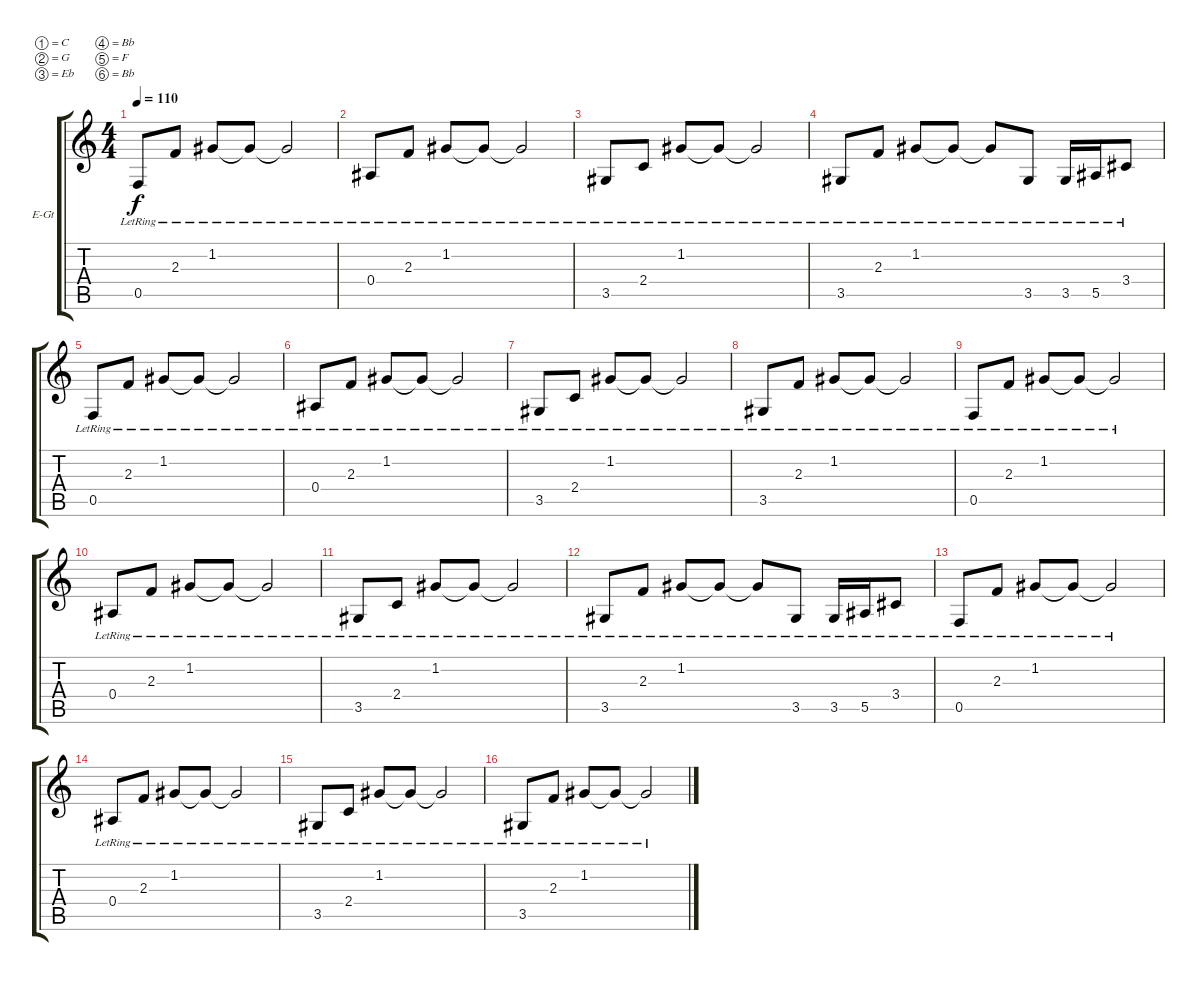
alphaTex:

\defaultSystemsLayout 4
\bracketExtendMode groupsimilarinstruments
\firstSystemTrackNameOrientation horizontal
\otherSystemsTrackNameOrientation horizontal
\track ("Clean 1" "E-Gt") {instrument electricguitarclean}
\staff {score tabs}
\tuning (C4 G3 Eb3 Bb2 F2 Bb1)
\ts (4 4)
\tempo 110
\clef g2
\ks c
0.5{lr}.8{dy f instrument electricguitarclean} 2.3{lr}.8 1.2{lr}.8 1.2{lr t}.8 1.2{lr t}.2 |
0.4{lr}.8 2.3{lr}.8 1.2{lr}.8 1.2{lr t}.8 1.2{lr t}.2 |
3.5{lr}.8 2.4{lr}.8 1.2{lr}.8 1.2{lr t}.8 1.2{lr t}.2 |
3.5{lr}.8 2.3{lr}.8 1.2{lr}.8 1.2{lr t}.8 1.2{lr t}.8 3.5{lr}.8 3.5{lr}.16 5.5{lr}.16 3.4{lr}.8 |
0.5{lr}.8 2.3{lr}.8 1.2{lr}.8 1.2{lr t}.8 1.2{lr t}.2 |
0.4{lr}.8 2.3{lr}.8 1.2{lr}.8 1.2{lr t}.8 1.2{lr t}.2 |
3.5{lr}.8 2.4{lr}.8 1.2{lr}.8 1.2{lr t}.8 1.2{lr t}.2 |
3.5{lr}.8 2.3{lr}.8 1.2{lr}.8 1.2{lr t}.8 1.2{lr t}.2 |
0.5{lr}.8 2.3{lr}.8 1.2{lr}.8 1.2{lr t}.8 1.2{lr t}.2 |
0.4{lr}.8 2.3{lr}.8 1.2{lr}.8 1.2{lr t}.8 1.2{lr t}.2 |
3.5{lr}.8 2.4{lr}.8 1.2{lr}.8 1.2{lr t}.8 1.2{lr t}.2 |
3.5{lr}.8 2.3{lr}.8 1.2{lr}.8 1.2{lr t}.8 1.2{lr t}.8 3.5{lr}.8 3.5{lr}.16 5.5{lr}.16 3.4{lr}.8 |
0.5{lr}.8 2.3{lr}.8 1.2{lr}.8 1.2{lr t}.8 1.2{lr t}.2 |
0.4{lr}.8 2.3{lr}.8 1.2{lr}.8 1.2{lr t}.8 1.2{lr t}.2 |
3.5{lr}.8 2.4{lr}.8 1.2{lr}.8 1.2{lr t}.8 1.2{lr t}.2 |
3.5{lr}.8 2.3{lr}.8 1.2{lr}.8 1.2{lr t}.8 1.2{lr t}.2
